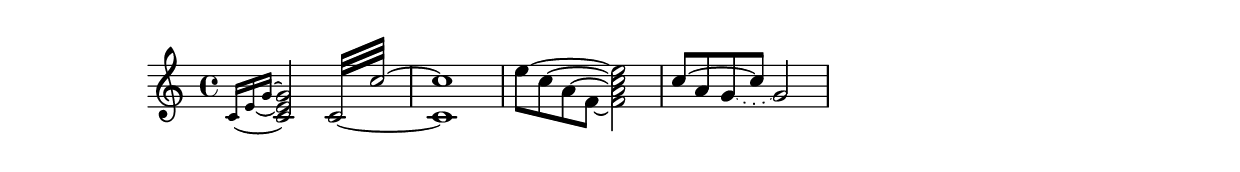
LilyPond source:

%% Do not edit this file; it is automatically
%% generated from LSR http://lsr.dsi.unimi.it
%% This file is in the public domain.
\version "2.13.20"

\header {
  lsrtags = "rhythms"

%% Translation of GIT committish: e0aa246e0ed1a86dc41a99ab79bff822d3320aa7
 doctitlees = "Uso de ligaduras en los arpegios"
 texidoces = "
En ocasiones se usan ligaduras de unión para escribir los arpegios.
En este caso, las dos notas ligadas no tienen que ser consecutivas.
Esto se puede conseguir estableciendo la propiedad
@code{tieWaitForNote} al valor @code{#t}.  La misma funcionalidad
es de utilidad, por ejemplo, para ligar un trémolo a un acorde, pero
en principio también se puede usar para notas normales consecutivas.

"


%% Translation of GIT committish: 0a868be38a775ecb1ef935b079000cebbc64de40
 texidocde = "
 Überbindungen werden teilweise benutzt, um Arpeggios zu notieren.  In
 diesem Fall stehen die übergebundenen Noten nicht unbedingt hintereinander.
Das Verhalten kann erreicht werden, indem die @code{tieWaitForNote}-Eigenschaft
auf @code{#t} gesetzt wird.  Diese Funktion ist auch sinnvoll, um etwa
ein Tremolo mit einem Akkord zu überbinden, kann aber prinzipiell auch
für normale Überbindungen eingesetzt werden
"
  doctitlede = "Überbingungen für Arpeggio genutzen"



%% Translation of GIT committish: 4da4307e396243a5a3bc33a0c2753acac92cb685
  texidocfr = "
Les liaisons de tenue servent parfois à rendre un accord arpégé. Dans
ce cas, les notes liées ne sont pas toutes consécutives. Il faut alors
assigner à la propriété @code{tieWaitForNote} la valeur @code{#t}
(@emph{true} pour @qq{vrai}).  Cette même méthode peut servir, par
exemple, à lier un trémolo à un accord.
"
  doctitlefr = "Liaison de tenue et arpège"

  texidoc = "
Ties are sometimes used to write out arpeggios.  In this case, two tied
notes need not be consecutive.  This can be achieved by setting the
@code{tieWaitForNote} property to @code{#t}.  The same feature is also
useful, for example, to tie a tremolo to a chord, but in principle, it
can also be used for ordinary consecutive notes.

"
  doctitle = "Using ties with arpeggios"
} % begin verbatim

\relative c' {
  \set tieWaitForNote = ##t
  \grace { c16[ ~ e ~ g] ~ } <c, e g>2
  \repeat tremolo 8 { c32 ~ c' ~ } <c c,>1
  e8 ~ c ~ a ~ f ~ <e' c a f>2
  \tieUp
  c8 ~ a
  \tieDown
  \tieDotted
  g8 ~ c g2
}

